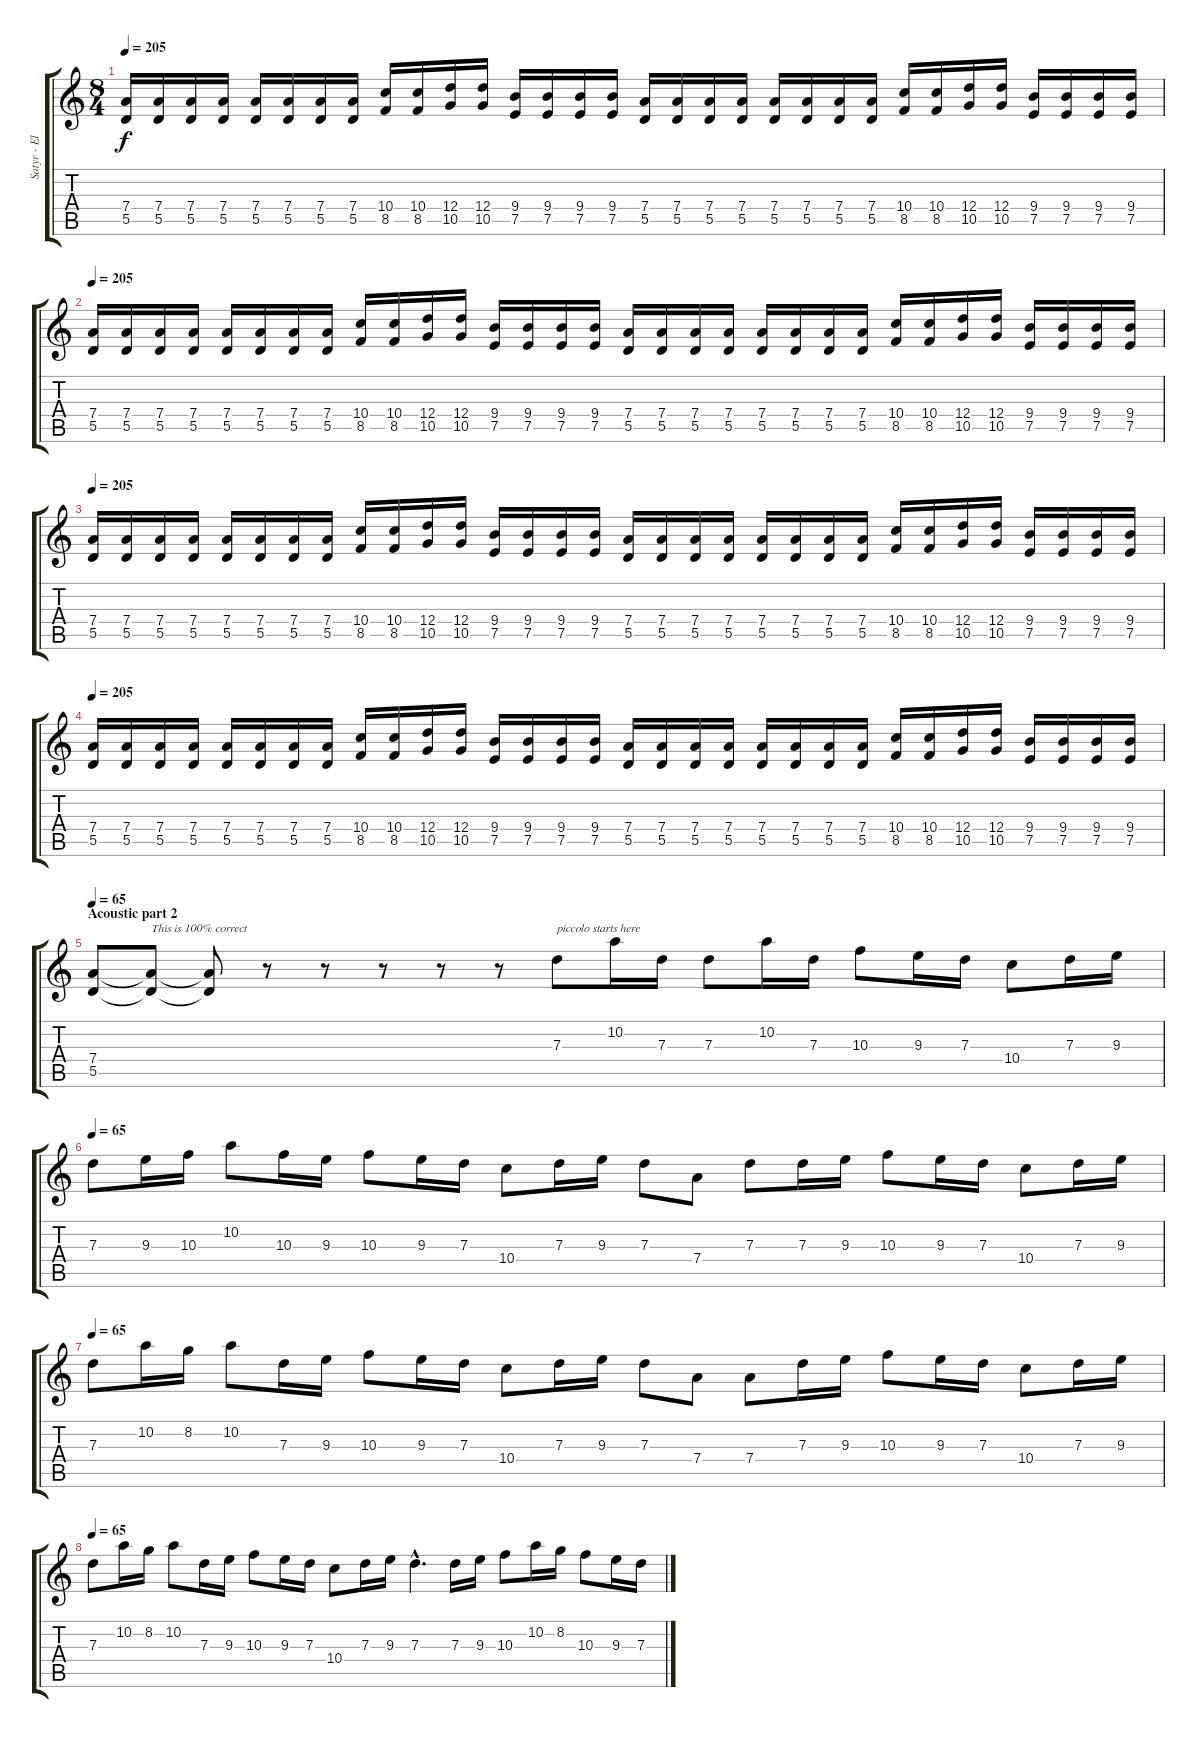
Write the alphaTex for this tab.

\track ("Satyr - Electric guitar / Piccolo" "Satyr - El") {instrument distortionguitar}
\staff {score tabs}
\tuning (E4 B3 G3 D3 A2 E2) {hide}
\ts (8 4)
\tempo 205
\clef g2
\ks c
(7.4 5.5).16{dy f} (7.4 5.5).16 (7.4 5.5).16 (7.4 5.5).16 (7.4 5.5).16 (7.4 5.5).16 (7.4 5.5).16 (7.4 5.5).16 (10.4 8.5).16 (10.4 8.5).16 (12.4 10.5).16 (12.4 10.5).16 (9.4 7.5).16 (9.4 7.5).16 (9.4 7.5).16 (9.4 7.5).16 (7.4 5.5).16 (7.4 5.5).16 (7.4 5.5).16 (7.4 5.5).16 (7.4 5.5).16 (7.4 5.5).16 (7.4 5.5).16 (7.4 5.5).16 (10.4 8.5).16 (10.4 8.5).16 (12.4 10.5).16 (12.4 10.5).16 (9.4 7.5).16 (9.4 7.5).16 (9.4 7.5).16 (9.4 7.5).16 |
\tempo 205
(7.4 5.5).16 (7.4 5.5).16 (7.4 5.5).16 (7.4 5.5).16 (7.4 5.5).16 (7.4 5.5).16 (7.4 5.5).16 (7.4 5.5).16 (10.4 8.5).16 (10.4 8.5).16 (12.4 10.5).16 (12.4 10.5).16 (9.4 7.5).16 (9.4 7.5).16 (9.4 7.5).16 (9.4 7.5).16 (7.4 5.5).16 (7.4 5.5).16 (7.4 5.5).16 (7.4 5.5).16 (7.4 5.5).16 (7.4 5.5).16 (7.4 5.5).16 (7.4 5.5).16 (10.4 8.5).16 (10.4 8.5).16 (12.4 10.5).16 (12.4 10.5).16 (9.4 7.5).16 (9.4 7.5).16 (9.4 7.5).16 (9.4 7.5).16 |
\tempo 205
(7.4 5.5).16 (7.4 5.5).16 (7.4 5.5).16 (7.4 5.5).16 (7.4 5.5).16 (7.4 5.5).16 (7.4 5.5).16 (7.4 5.5).16 (10.4 8.5).16 (10.4 8.5).16 (12.4 10.5).16 (12.4 10.5).16 (9.4 7.5).16 (9.4 7.5).16 (9.4 7.5).16 (9.4 7.5).16 (7.4 5.5).16 (7.4 5.5).16 (7.4 5.5).16 (7.4 5.5).16 (7.4 5.5).16 (7.4 5.5).16 (7.4 5.5).16 (7.4 5.5).16 (10.4 8.5).16 (10.4 8.5).16 (12.4 10.5).16 (12.4 10.5).16 (9.4 7.5).16 (9.4 7.5).16 (9.4 7.5).16 (9.4 7.5).16 |
\tempo 205
(7.4 5.5).16 (7.4 5.5).16 (7.4 5.5).16 (7.4 5.5).16 (7.4 5.5).16 (7.4 5.5).16 (7.4 5.5).16 (7.4 5.5).16 (10.4 8.5).16 (10.4 8.5).16 (12.4 10.5).16 (12.4 10.5).16 (9.4 7.5).16 (9.4 7.5).16 (9.4 7.5).16 (9.4 7.5).16 (7.4 5.5).16 (7.4 5.5).16 (7.4 5.5).16 (7.4 5.5).16 (7.4 5.5).16 (7.4 5.5).16 (7.4 5.5).16 (7.4 5.5).16 (10.4 8.5).16 (10.4 8.5).16 (12.4 10.5).16 (12.4 10.5).16 (9.4 7.5).16 (9.4 7.5).16 (9.4 7.5).16 (9.4 7.5).16 |
\section ("" "Acoustic part 2")
\tempo 65
(7.4 5.5).8 (7.4{t} 5.5{t}).8{txt "This is 100% correct"} (7.4{t} 5.5{t}).8 r.8 r.8 r.8 r.8 r.8{instrument piccolo} 7.3.8{txt "piccolo starts here"} 10.2.16 7.3.16 7.3.8 10.2.16 7.3.16 10.3.8 9.3.16 7.3.16 10.4.8 7.3.16 9.3.16 |
\tempo 65
7.3.8{instrument piccolo} 9.3.16 10.3.16 10.2.8 10.3.16 9.3.16 10.3.8 9.3.16 7.3.16 10.4.8 7.3.16 9.3.16 7.3.8 7.4.8 7.3.8 7.3.16 9.3.16 10.3.8 9.3.16 7.3.16 10.4.8 7.3.16 9.3.16 |
\tempo 65
7.3.8{instrument piccolo} 10.2.16 8.2.16 10.2.8 7.3.16 9.3.16 10.3.8 9.3.16 7.3.16 10.4.8 7.3.16 9.3.16 7.3.8 7.4.8 7.4.8 7.3.16 9.3.16 10.3.8 9.3.16 7.3.16 10.4.8 7.3.16 9.3.16 |
\tempo 65
7.3.8{instrument piccolo} 10.2.16 8.2.16 10.2.8 7.3.16 9.3.16 10.3.8 9.3.16 7.3.16 10.4.8 7.3.16 9.3.16 7.3{hac}.4{d} 7.3.16 9.3.16 10.3.8 10.2.16 8.2.16 10.3.8 9.3.16 7.3.16
